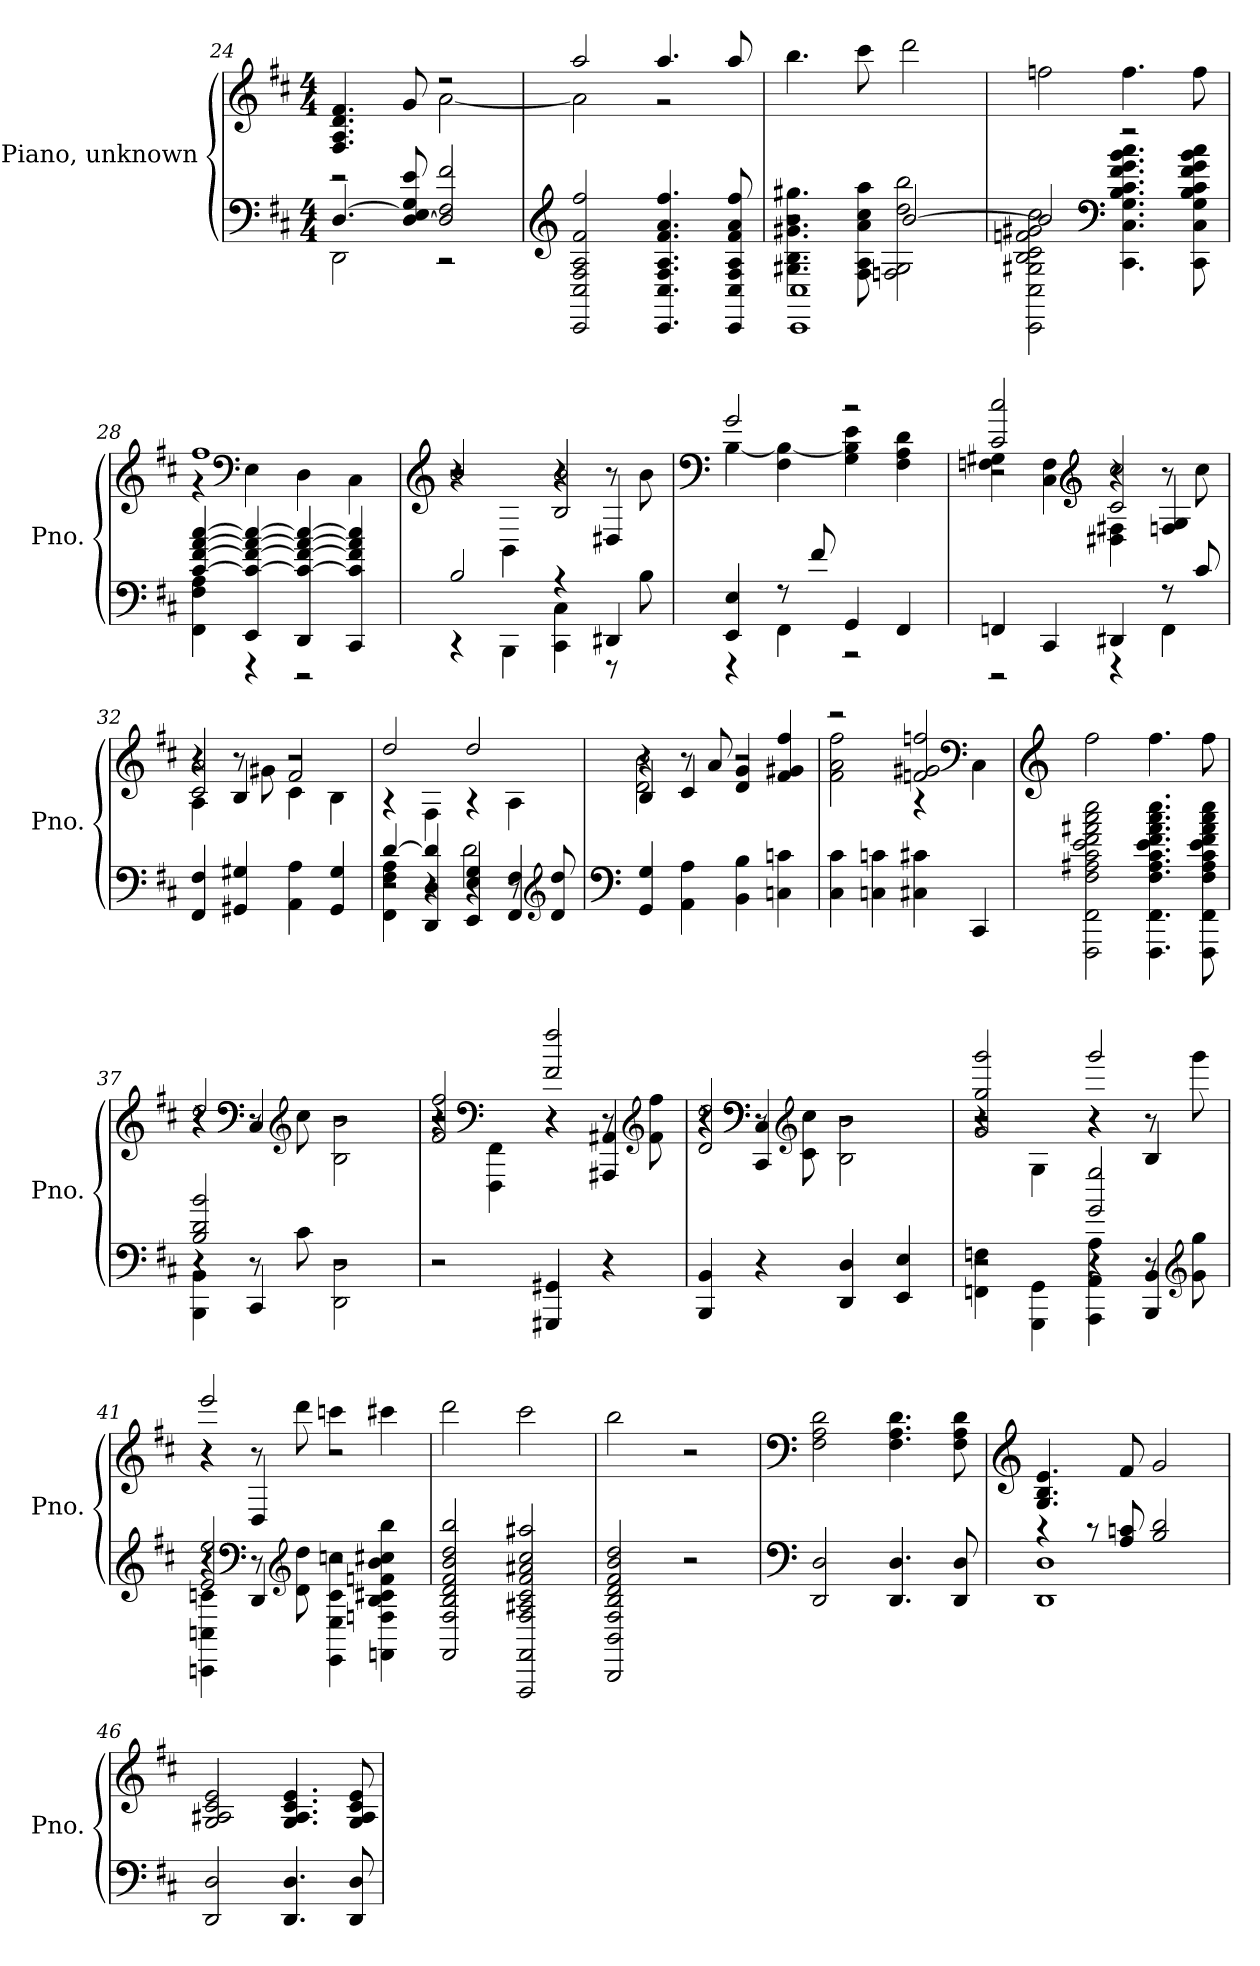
**kern	**kern
*part1	*part1
*staff2	*staff1
*I"Piano, unknown	*
*I'Pno.	*
!!LO:LB:g=z
*clefF4	*clefG2
*k[f#c#]	*k[f#c#]
*M4/4	*M4/4
=24	=24
*^	*^
[4.D/	2DD\	4.F#/ 4.A/ 4.d/ 4.f#/	2r
8D/_ 8E/ 8G/ 8e/	.	8g/	.
2D/] 2F#/ 2f#/	2r	2r	[2a\
*v	*v	*	*
=25	=25	=25
*clefG2	*	*
2CC#/ 2C#/ 2F#/ 2A/ 2f#/ 2ff#/	2aa/	2a\]
4.CC#/ 4.C#/ 4.F#/ 4.A/ 4.f#/ 4.a/ 4.ff#/	4.aa/	2r
8CC#/ 8C#/ 8F#/ 8A/ 8f#/ 8a/ 8ff#/	8aa/	.
*	*v	*v
=26	=26
*^	*
*	*^	*
2r	4.G#X\ 4.B\ 4.g#X\ 4.b\ 4.gg#X\	1CC# 1C#	4.bb\
.	8F#\ 8A\ 8a\ 8cc#\ 8aa\	.	8ccc#\
[2b/	2Fn\ 2G#\ 2dd\ 2bb\	.	2ddd\
*	*v	*v	*
=27	=27	=27
2b/]	2CC#\ 2C#\ 2G#X\ 2B\ 2c#\ 2fn\ 2g#X\ 2cc#\	2ffn\
*clefF4	*	*
2r	4.CC#\ 4.C#\ 4.G#\ 4.B\ 4.c#\ 4.f\ 4.g#\ 4.b\ 4.cc#\	4.ff\
.	8CC#\ 8C#\ 8G#\ 8B\ 8c#\ 8f\ 8g#\ 8b\ 8cc#\	8ff\
=28	=28	=28
*	*	*^
[4c#/ [4f#/ [4a/ [4cc#/	4FF#\ 4F#\ 4A\	1ff#	4r
*	*	*clefF4	*
4EE/ 4c#/_ 4f#/_ 4a/_ 4cc#/_	4r	.	4E\
4DD/ 4c#/_ 4f#/_ 4a/_ 4cc#/_	2r	.	4D\
4CC#/ 4c#/] 4f#/] 4a/] 4cc#/]	.	.	4C#\
*	*	*v	*v
!!LO:LB:g=z
=29	=29	=29
*	*	*clefG2
*	*	*^
*	*	*	*^
2B/	4r	2b/	4r	2r
.	4BBB\	.	4BB\	.
4r	4CC#\ 4C#\	2B/ 2b/	4r	4r
4DD#X/	8r	.	8r	4D#X/
.	8B\	.	8b\	.
*	*	*v	*v	*v
=30	=30	=30
*	*	*clefF4
*	*	*^
4EE/ 4E/	4r	2g/	[4B\
8r	4FF#\	.	4F#\ 4B\_
8f#/	.	.	.
4GG/	2r	2r	4G\ 4B\] 4e\
4FF#/	.	.	4F#\ 4A\ 4d\
=31	=31	=31	=31
*	*	*	*^
4FFn/	2r	2c#/ 2cc#/	4Fn\ 4G#X\	2r
4CC#/	.	.	4C#\ 4F\	.
*	*	*clefG2	*	*
4DD#X/	4r	2c#/ 2cc#/	4D#X\ 4F#X\	4r
8r	4FF\	.	8r	4Fn/ 4G#/
8c#/	.	.	8cc#\	.
*v	*v	*	*	*
=32	=32	=32	=32
4FF#/ 4F#/	2c#/ 2a/	4A\	4r
4GG#X/ 4G#X/	.	8r	4B/
.	.	8g#X\	.
4AA\ 4A\	2f#/	4c#\	2r
4GG#/ 4G#/	.	4B\	.
*	*	*v	*v
!!LO:PB:g=z
=33	=33	=33
*^	*	*
*	*^	*	*
[4d/	4FF#\ 4F#\ 4A\	2r	2dd/	4r
4DD/ 4D/ 4d/]	4r	.	.	4F#\
4EE/ 4E/ 4G/	2d\	4r	2dd/	4r
8r	.	4FF#/ 4F#/	.	4A\
*clefG2	*	*	*	*
8d/ 8dd/	.	.	.	.
*v	*v	*v	*	*
*	*v	*v
=34	=34
*clefF4	*
*	*^
*	*	*^
4GG/ 4G/	4B/	2d\ 2b\	4r
4AA\ 4A\	8r	.	4c#/
.	8a/	.	.
4BB\ 4B\	4d/ 4g/	2r	2r
4Cn\ 4cn\	4f#/ 4g#X/ 4ff#/	.	.
*	*	*v	*v
=35	=35	=35
4C#\ 4c#\	2r	2f#\ 2a\ 2ff#\
4Cn\ 4cn\	.	.
4C#X\ 4c#X\	2fn/ 2g#X/ 2ffn/	4r
*	*clefF4	*
4CC#/	.	4C#\
*	*v	*v
=36	=36
*	*clefG2
2FFF#\ 2FF#\ 2F#\ 2A#X\ 2c#\ 2e\ 2f#\ 2a#X\ 2cc#\ 2ee\	2ff#\
4.FFF#\ 4.FF#\ 4.F#\ 4.A#\ 4.c#\ 4.e\ 4.f#\ 4.a#\ 4.cc#\ 4.ee\	4.ff#\
8FFF#\ 8FF#\ 8F#\ 8A#\ 8c#\ 8e\ 8f#\ 8a#\ 8cc#\ 8ee\	8ff#\
!!LO:LB:g=z
=37	=37
*^	*^
*	*^	*	*^
2B/ 2d/ 2b/	4BBB\ 4BB\	4r	2dd/	4r	4r
*	*	*	*clefF4	*	*
.	8r	4CC#/	.	8r	4C#/
*	*	*	*clefG2	*	*
.	8c#\	.	.	8cc#\	.
2r	2DD\ 2D\	2r	2r	2B\ 2b\	2r
*v	*v	*v	*	*	*
=38	=38	=38	=38
2r	2f#/ 2ff#/	4r	2r
*	*clefF4	*	*
.	.	4FFF#\ 4FF#\	.
4GGG#X/ 4GG#X/	2f#/ 2ff#/	4r	4r
4r	.	8r	4AAA#X/ 4AA#X/
*	*clefG2	*	*
.	.	8f#\ 8ff#\	.
=39	=39	=39	=39
4BBB/ 4BB/	2d/ 2dd/	4r	4r
*	*clefF4	*	*
4r	.	8r	4CC#/ 4C#/
*	*clefG2	*	*
.	.	8c#\ 8cc#\	.
4DD/ 4D/	2r	2B\ 2b\	2r
4EE/ 4E/	.	.	.
=40	=40	=40	=40
*^	*	*	*
*	*^	*	*	*
2r	4FFn\ 4Fn\	2r	2g/ 2gg/ 2ggg/	4r	2r
.	4GGG\ 4GG\	.	.	4G\	.
2g/ 2gg/	4AAA\ 4AA\ 4A\	4r	2ggg/	4r	4r
.	8r	4BBB/ 4BB/	.	8r	4B/
*clefG2	*	*	*	*	*
.	8g\ 8gg\	.	.	8ggg\	.
!!LO:LB:g=z	!!	!!
=41	=41	=41	=41	=41	=41
2e/ 2ee/	4CCn\ 4Cn\ 4cn\	4r	2eee/	4r	4r
*clefF4	*	*	*	*	*
.	8r	4DD/	.	8r	4D/
*clefG2	*	*	*	*	*
.	8d\ 8dd\	.	.	8ddd\	.
2r	4EE\ 4E\ 4c\ 4ccn\	2r	2r	4cccn\	2r
.	4FFn\ 4Fn\ 4B\ 4c#X\ 4fn\ 4b\ 4cc#X\ 4bb\	.	.	4ccc#X\	.
*v	*v	*v	*	*	*
*	*v	*v	*v
=42	=42
2FF#/ 2F#/ 2B/ 2d/ 2f#/ 2b/ 2dd/ 2bb/	2ddd\
2FFF#/ 2FF#/ 2F#/ 2A#X/ 2c#/ 2f#/ 2a#X/ 2cc#/ 2aa#X/	2ccc#\
=43	=43
2BBB/ 2BB/ 2F#/ 2B/ 2d/ 2f#/ 2b/ 2dd/	2bb\
2r	2r
=44	=44
*clefF4	*clefF4
2DD/ 2D/	2F#\ 2A\ 2d\
4.DD/ 4.D/	4.F#\ 4.A\ 4.d\
8DD/ 8D/	8F#\ 8A\ 8d\
=45	=45
*	*clefG2
*^	*
4r	1DD 1D	4.G/ 4.B/ 4.e/
8r	.	.
8A/ 8cn/	.	8f#/
2B/ 2d/	.	2g/
*v	*v	*
=46	=46
2DD/ 2D/	2G/ 2A#X/ 2c#/ 2e/
4.DD/ 4.D/	4.G/ 4.A#/ 4.c#/ 4.e/
8DD/ 8D/	8G/ 8A#/ 8c#/ 8e/
=	=
*-	*-
